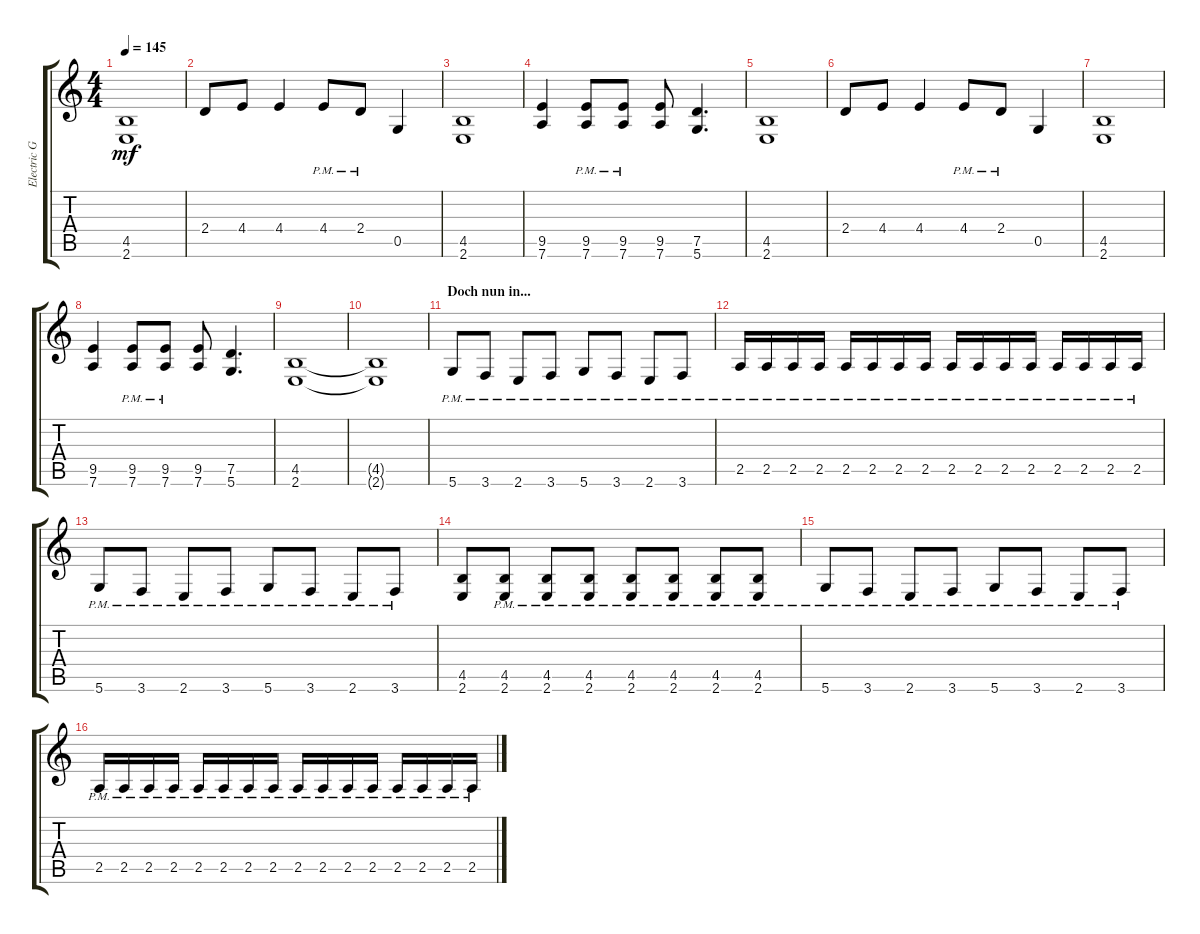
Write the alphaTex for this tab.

\track ("Electric Guitar" "Electric G") {instrument distortionguitar}
\staff {score tabs}
\tuning (D4 A3 F3 C3 G2 D2) {hide}
\ts (4 4)
\tempo 145
\clef g2
\ks c
(4.5 2.6).1{dy mf} |
2.4.8 4.4.8 4.4.4 4.4{pm}.8 2.4{pm}.8 0.5.4 |
(4.5 2.6).1 |
(9.5 7.6).4 (9.5{pm} 7.6{pm}).8 (9.5{pm} 7.6{pm}).8 (9.5 7.6).8 (7.5 5.6).4{d} |
(4.5 2.6).1 |
2.4.8 4.4.8 4.4.4 4.4{pm}.8 2.4{pm}.8 0.5.4 |
(4.5 2.6).1 |
(9.5 7.6).4 (9.5{pm} 7.6{pm}).8 (9.5{pm} 7.6{pm}).8 (9.5 7.6).8 (7.5 5.6).4{d} |
(4.5 2.6).1 |
(4.5{t} 2.6{t}).1 |
\section ("" "Doch nun in...")
5.6{pm}.8 3.6{pm}.8 2.6{pm}.8 3.6{pm}.8 5.6{pm}.8 3.6{pm}.8 2.6{pm}.8 3.6{pm}.8 |
2.5{pm}.16 2.5{pm}.16 2.5{pm}.16 2.5{pm}.16 2.5{pm}.16 2.5{pm}.16 2.5{pm}.16 2.5{pm}.16 2.5{pm}.16 2.5{pm}.16 2.5{pm}.16 2.5{pm}.16 2.5{pm}.16 2.5{pm}.16 2.5{pm}.16 2.5{pm}.16 |
5.6{pm}.8 3.6{pm}.8 2.6{pm}.8 3.6{pm}.8 5.6{pm}.8 3.6{pm}.8 2.6{pm}.8 3.6{pm}.8 |
(4.5 2.6).8 (4.5{pm} 2.6{pm}).8 (4.5{pm} 2.6{pm}).8 (4.5{pm} 2.6{pm}).8 (4.5{pm} 2.6{pm}).8 (4.5{pm} 2.6{pm}).8 (4.5{pm} 2.6{pm}).8 (4.5{pm} 2.6{pm}).8 |
5.6{pm}.8 3.6{pm}.8 2.6{pm}.8 3.6{pm}.8 5.6{pm}.8 3.6{pm}.8 2.6{pm}.8 3.6{pm}.8 |
2.5{pm}.16 2.5{pm}.16 2.5{pm}.16 2.5{pm}.16 2.5{pm}.16 2.5{pm}.16 2.5{pm}.16 2.5{pm}.16 2.5{pm}.16 2.5{pm}.16 2.5{pm}.16 2.5{pm}.16 2.5{pm}.16 2.5{pm}.16 2.5{pm}.16 2.5{pm}.16
